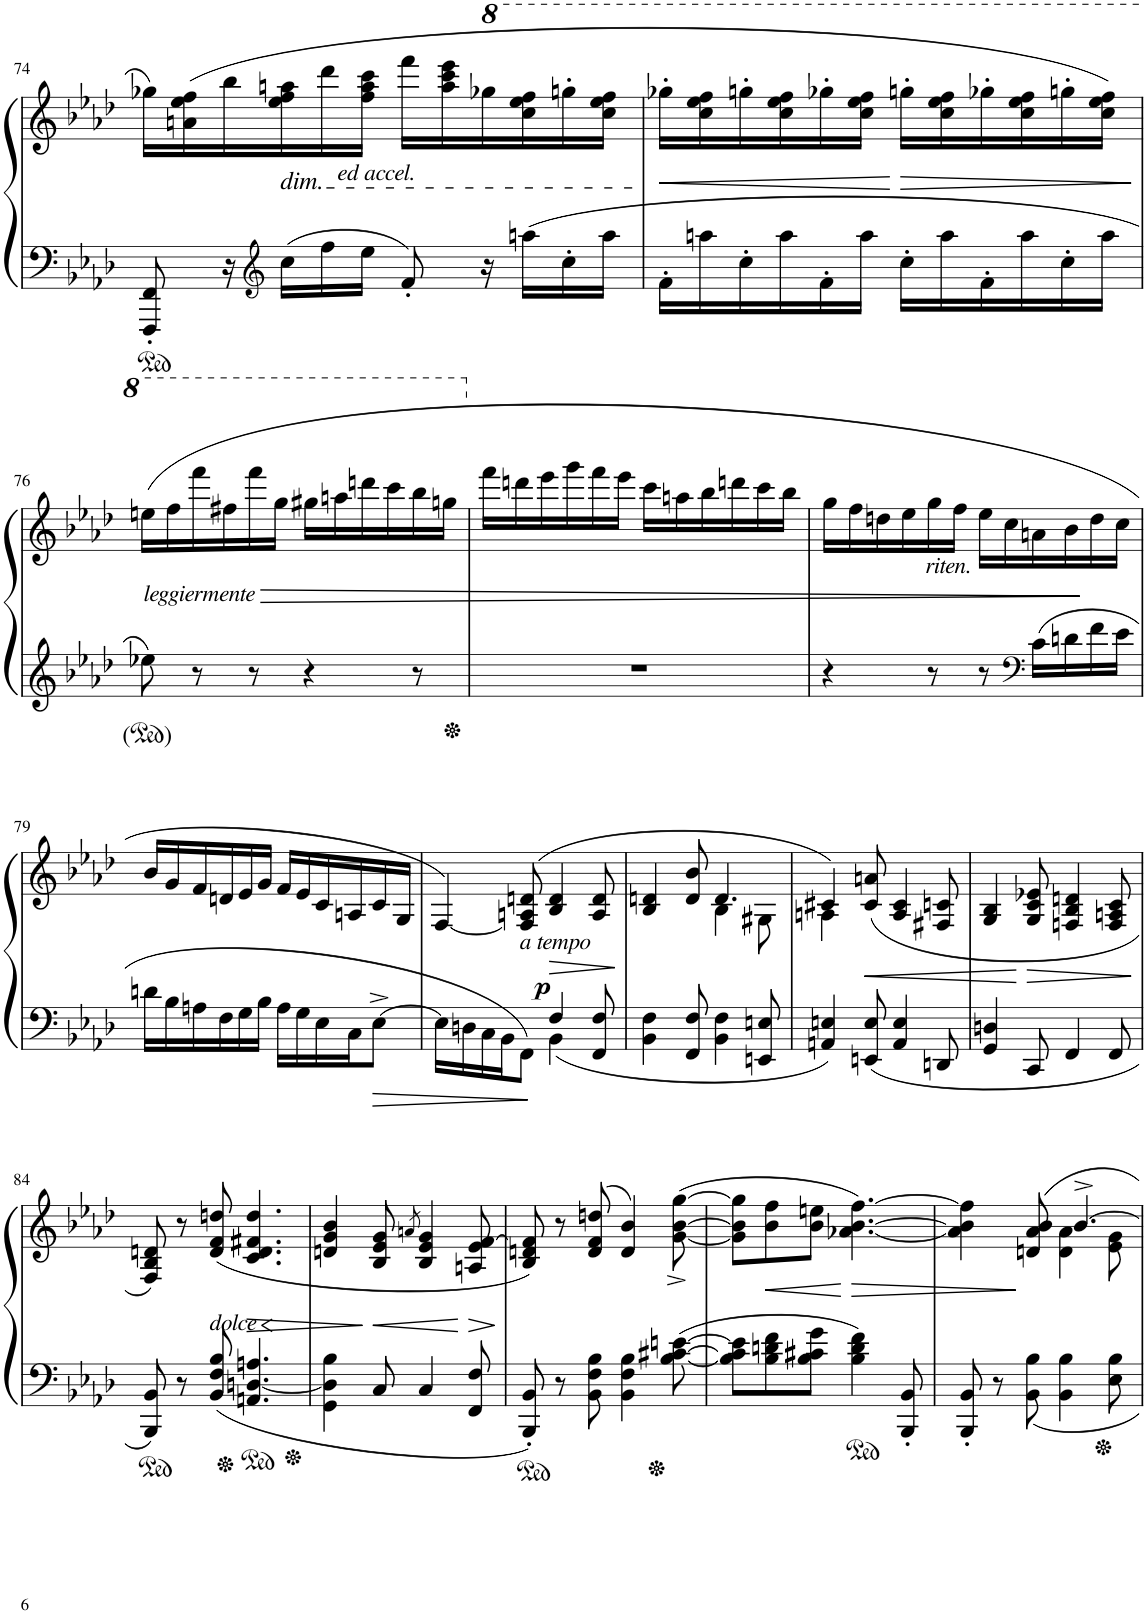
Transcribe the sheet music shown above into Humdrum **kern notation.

**kern	**kern	**dynam
*part1	*part1	*part1
*staff2	*staff1	*staff1/2
*I"Pianinas	*	*
!!LO:PB:g=z
*clefF4	*clefG2	*
*k[b-e-a-d-]	*k[b-e-a-d-]	*
*M6/8	*M6/8	*
=74	=74	=74
8FFF/' 8FF/'	16gg-X\LL	.
.	(16an\ 16ee-\ 16ff\	.
16r	16bb-\	.
*clefG2	*	*
!	!LO:TX:b:i:t=dim.	!
16cc\LL	16ee-\ 16ff\ 16aan\	.
!	!LO:TX:b:i:t=ed accel.	!
16ff\	16ddd-\	.
16ee-\JJ	16ff\ 16aa\ 16ccc\JJ	.
8f'/	16fff\LL	.
.	16aa\ 16ccc\ 16eee-\	.
*	*8va	*
16r	16ggg-X\	.
16aan\LL	16ccc\ 16eee-\ 16fff\	.
16cc'\	16gggn'\	.
16aa\JJ	16ccc\ 16eee-\ 16fff\JJ	.
=75	=75	=75
!	!	!LO:HP:b
16f'\LL	16ggg-X'\LL	<
16aan\	16ccc\ 16eee-\ 16fff\	.
16cc'\	16gggn'\	.
16aa\	16ccc\ 16eee-\ 16fff\	.
16f'\	16ggg-X'\	.
16aa\JJ	16ccc\ 16eee-\ 16fff\JJ	.
!	!	!LO:HP:n=1:b
16cc'\LL	16gggn'\LL	[ >
16aa\	16ccc\ 16eee-\ 16fff\	.
16f'\	16ggg-X'\	.
16aa\	16ccc\ 16eee-\ 16fff\	.
16cc'\	16gggn'\	.
16aa\JJ	16ccc\ 16eee-\ 16fff\JJ)	.
.	.	]
!!LO:LB:g=z
=76	=76	=76
!	!LO:TX:b:i:t=leggiermente	!
!	!	!LO:HP:b
8ee-X\	(16eeen\LL	>
.	16fff\	.
8r	16ffff\	.
.	16fff#X\	.
8r	16ffff\	.
.	16ggg\JJ	.
4r	16ggg#X\LL	.
.	16aaan\	.
.	16ddddn\	.
.	16cccc\	.
8r	16bbb-\	.
.	16gggn\JJ	.
=77	=77	=77
*	*X8va	*
2.r	16fff\LL	.
.	16dddn\	.
.	16eee-\	.
.	16ggg\	.
.	16fff\	.
.	16eee-\JJ	.
.	16ccc\LL	.
.	16aan\	.
.	16bb-\	.
.	16dddn\	.
.	16ccc\	.
.	16bb-\JJ	.
=78	=78	=78
4r	16gg\LL	.
.	16ff\	.
.	16ddn\	.
.	16ee-\	.
!	!LO:TX:b:i:t=riten.	!
8r	16gg\	.
.	16ff\JJ	.
8r	16ee-\LL	.
.	16cc\	.
*clefF4	*	*
16c\LL	16an\	.
16dn\	16b-\	.
16f\	16dd\	]
16e-\JJ	16cc\JJ	.
!!LO:LB:g=z
=79	=79	=79
16dn\LL	16b-/LL	.
16B-\	16g/	.
16An\	16f/	.
16F\	16dn/	.
16G\	16e-/	.
16B-\JJ	16g/JJ	.
16A\LL	16f/LL	.
16G\	16e-/	.
16E-\	16c/	.
16C\J	16An/	.
[>8E-^\J	16c/	.
.	16G/JJ	.
=80	=80	=80
*^	*	*
16E-\LL]	4.ryy	[4F/)	.
16Dn\	.	.	.
16C\	.	.	.
16BB-\J	.	.	.
!	!	!LO:TX:b:i:t=a tempo	!
8FF\J	.	(8F/] 8An/ 8dn/	.
!	!	!	!LO:HP:b
!	!	!	!LO:DY:n=1:a=2
4F/	4BB-\	4B-/ 4d/	> p
8FF/ 8F/	8ryy	8A/ 8d/	.
*v	*v	*	*
.	.	]
=81	=81	=81
*	*^	*
4BB-\ 4F\	4B-/ 4dn/	4.ryy	.
8FF/ 8F/	8d/ 8b-/	.	.
4BB-\ 4F\	4.d/	4B-\	.
8EEn/ 8En/	.	8G#X\	.
=82	=82	=82	=82
4AAn/ 4En/	4c#X/)	4An\	.
!	!	!	!LO:HP:b
8EEn/ 8E/	(8c#/ 8an/	2ryy	<
4AA/ 4E/	4A/ 4c#/	.	.
8DDn/	8F#X/ 8cn/	.	.
*	*v	*v	*
=83	=83	=83
4GG/ 4Dn/	4G/ 4B-/	.
!	!	!LO:HP:n=1:b
8CC/	8G/ 8c/ 8e-X/	[ >
4FF/	4Fn/ 4B-/ 4dn/	.
8FF/	8F/ 8An/ 8c/	.
.	.	]
!!LO:LB:g=z
=84	=84	=84
8BBB-/ 8BB-/	8F/ 8B-/ 8dn/)	.
8r	8r	.
!	!LO:TX:b:i:t=dolce	!
!	!	!LO:HP:b
8BB-/ 8F/ 8B-/	(8d/ 8f/ 8ddn/	<
!	!	!LO:HP:n=1:b
4.AAn/ [4.Dn/ 4.An/	4.c/ 4.d/ 4.f#X/ 4.dd/	[ >
=85	=85	=85
4GG\ 4D\] 4B-\	4dn/ 4g/ 4b-/	.
!	!	!LO:HP:n=1:b
8C/	8B-/ 8e-/ 8g/	] <
.	8qan/	.
4C/	4B-/ 4e-/ 4g/	.
!	!	!LO:HP:n=1:b
8FF/ 8F/	8An/ 8e-/ [8f/	[ >
.	.	]
=86	=86	=86
8BBB-/' 8BB-/'	8B-/ 8dn/ 8f/])	.
8r	8r	.
8BB-\ 8F\ 8B-\	(>8d/ 8f/ 8ddn/	.
4BB-\ 4F\ 4B-\	4d/ 4b-/)	.
[8B-\ [8c#X\ [8en\	([8g\^< [8b-\^< [8gg\^<	.
=87	=87	=87
8B-\] 8c#\] 8e\]L	8g\] 8b-\] 8gg\]L	.
!	!	!LO:HP:b
8B-\ 8dn\ 8f\	8b-\ 8ff\	<
8B-\ 8c#X\ 8g\J	8b-\ 8een\J	.
!	!	!LO:HP:n=1:b
4B-\ 4d\ 4f\	[4.a-X\ [>4.b-\ [>4.ff\)	[ >
8BBB-/' 8BB-/'	.	.
=88	=88	=88
*	*^	*
8BBB-/' 8BB-/'	4a-\] 4b-\] 4ff\]	4.ryy	.
8r	.	.	.
8BB-\ 8B-\	8dn/ 8a-/ 8b-/	.	]
4BB-\ 4B-\	[4.b-^/	4d\ 4a-\	.
8E-\ 8B-\	.	8e-\ 8g\	.
*	*v	*v	*
=	=	=
*-	*-	*-
